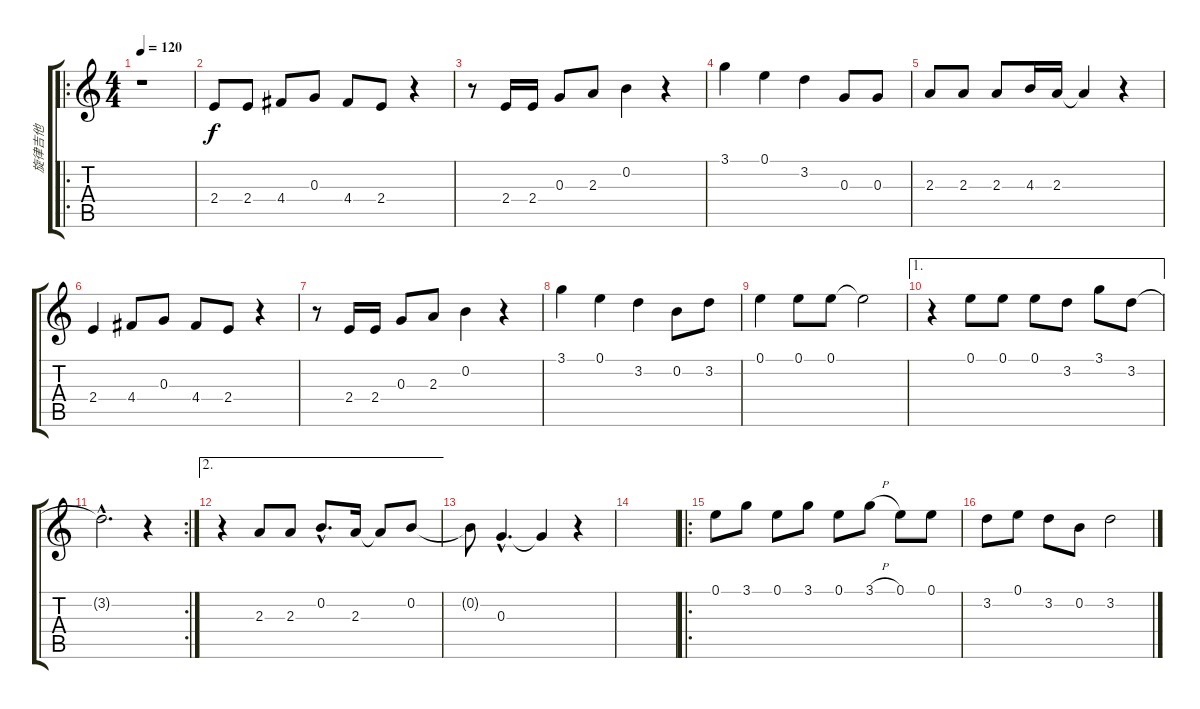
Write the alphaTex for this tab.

\track ("旋律吉他" "旋律吉他") {instrument acousticguitarnylon}
\staff {score tabs}
\tuning (E4 B3 G3 D3 A2 E2) {hide}
\ro
\ts (4 4)
\tempo 120
\clef g2
\ks c
r.1{dy f instrument acousticguitarnylon} |
2.4.8 2.4.8 4.4.8 0.3.8 4.4.8 2.4.8 r.4 |
r.8 2.4.16 2.4.16 0.3.8 2.3.8 0.2.4 r.4 |
3.1.4 0.1.4 3.2.4 0.3.8 0.3.8 |
2.3.8 2.3.8 2.3.8 4.3.16 2.3.16 2.3{t}.4 r.4 |
2.4.4 4.4.8 0.3.8 4.4.8 2.4.8 r.4 |
r.8 2.4.16 2.4.16 0.3.8 2.3.8 0.2.4 r.4 |
3.1.4 0.1.4 3.2.4 0.2.8 3.2.8 |
0.1.4 0.1.8 0.1.8 0.1{t}.2 |
\ae 1
r.4 0.1.8 0.1.8 0.1.8 3.2.8 3.1.8 3.2.8 |
\rc 2
3.2{hac t}.2{d} r.4 |
\ae 2
r.4 2.3.8 2.3.8 0.2{hac}.8{d} 2.3.16 2.3{t}.8 0.2.8 |
0.2{t}.8 0.3{hac}.4{d} 0.3{t}.4 r.4 |
|
\ro
0.1.8 3.1.8 0.1.8 3.1.8 0.1.8 3.1{h}.8 0.1.8 0.1.8 |
3.2.8 0.1.8 3.2.8 0.2.8 3.2.2
